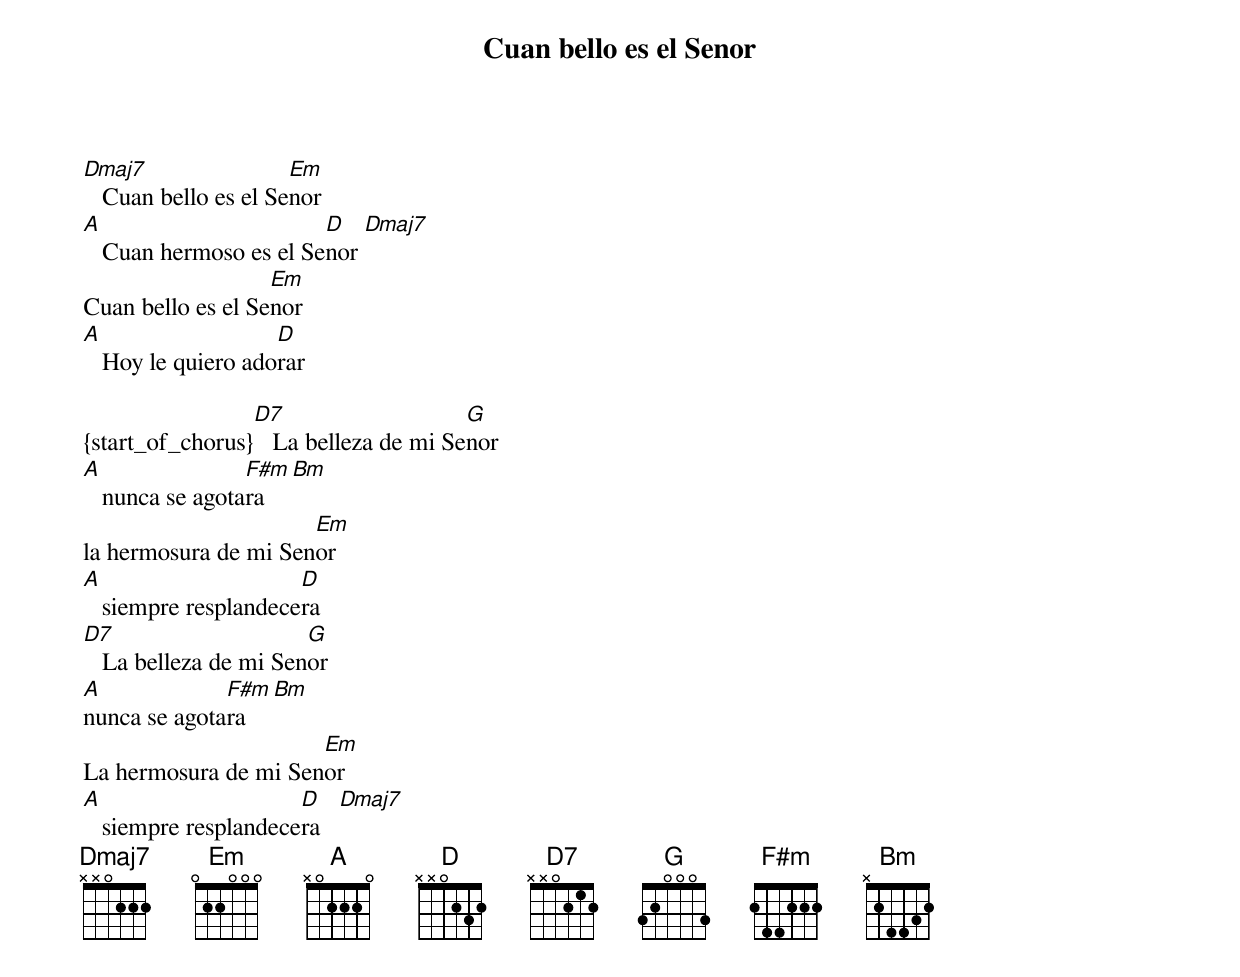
{title:Cuan bello es el Senor}
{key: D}

[Dmaj7]   Cuan bello es el Se[Em]nor
[A]   Cuan hermoso es el Se[D]nor [Dmaj7]
Cuan bello es el Se[Em]nor
[A]   Hoy le quiero ado[D]rar

{start_of_chorus}[D7]   La belleza de mi Se[G]nor
[A]   nunca se agota[F#m]ra    [Bm]
la hermosura de mi Sen[Em]or
[A]   siempre resplandece[D]ra
[D7]   La belleza de mi Sen[G]or
[A]nunca se agota[F#m]ra    [Bm]
La hermosura de mi Sen[Em]or
[A]   siempre resplandece[D]ra   [Dmaj7]
{end_of_chorus}
